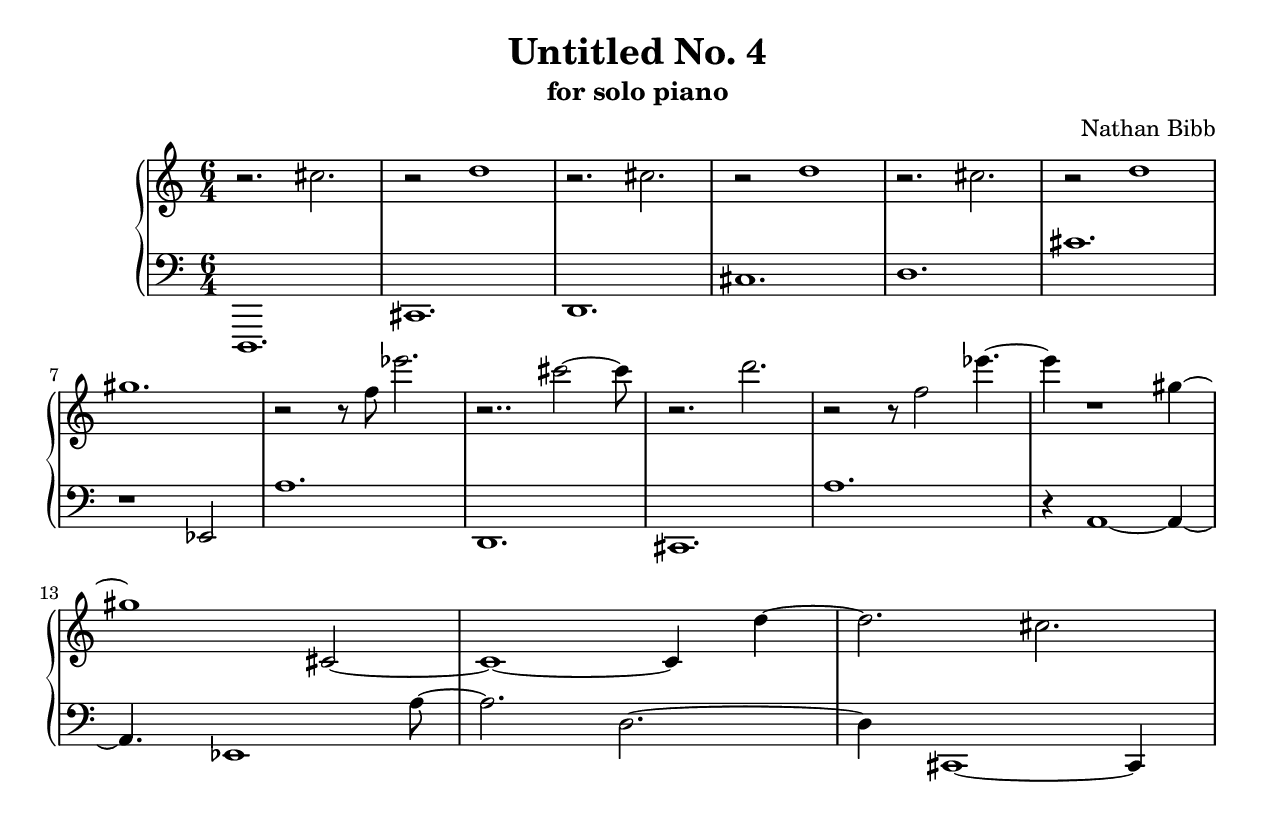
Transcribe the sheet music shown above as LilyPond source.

\version "2.12.0"
\header {
  title = "Untitled No. 4"
  subtitle = "for solo piano"
  composer = "Nathan Bibb"
}
\include "english.ly"
\paper {
 #(set-paper-size "letter")
}

upper =  {
  \clef treble
  \time 6/4
  % 1 - 4
  r2. cs''2.	|  
  r2 d''1	|
  r2. cs''2.	|  
  r2 d''1	|
  % 5 - 8
  r2. cs''2.	|  
  r2 d''1	|
  \break
  gs''1.	|
  r2 r8 f''8 ef'''2.	|
  % 9 - 12
  r2.. cs'''2 ~ cs'''8	|  
  r2. d'''2.	|
  r2 r8 f''2 ef'''4. ~	|
  ef'''4 r1 gs''4 ~	|
  \break
  % 13 - 16
  gs''1 cs'2 ~	|
  cs'1 ~ cs'4 d''4 ~	|
  d''2.	cs''2.	|
}
lower = {
  \clef bass
  \time 6/4
  % 1 - 4
  d,,1.	|
  cs,1.	|
  d,1.	|
  cs1.	|
  % 5 - 8
  d1.	|
  cs'1.	|
  \break
  r1 ef,2	|
  a1.	|
  % 9 - 12
  d,1.	|
  cs,1.	|
  a1.	|
  r4 a,1 ~ a,4 ~	|
  \break
  % 13 - 16
  a,4.  ef,1 a8 ~	|
  a2. d2. ~	|
  d4 cs,1 ~ cs,4	|
}
\score {
	\new PianoStaff <<
	\new Staff = "upper" \upper
	\new Staff = "lower" \lower
	>>
	\layout { }
}
\score {
	\unfoldRepeats {
		\new PianoStaff <<
		\set PianoStaff.instrumentName = #"Piano  "
		\new Staff = "upper" \upper
		\new Staff = "lower" \lower
		>>
	}
	\midi { 
	 	\context {
			\Score
			tempoWholesPerMinute = #(ly:make-moment 111 8)
			}
	}
}

%{
sol = {
	<<  { d8	cs'1 ~ cs'8 } \\ { s2	gs'''8.	d''8.	cs''4.	} >>	|
	<<  { a,8.	ef'1 ~ ef'16 } \\ { s2	gs'''4	d''8	cs''4.	} >>	|
	<<  { d8	cs'1 ~ cs'8 } \\ { s2	gs'''8.	d''8.	cs''4.	} >>	|
	<<  { a,8.	ef'2... \times 2/3 { ef'16. cs'16. }  } \\ { s2	gs'''4	d''8	cs''4.	} >>	|
	<<  { d8	cs'1 ~ cs'8 } \\ { s2	gs'''8.	d''8.	cs''4.	} >>	|
	<<  { a,8.	ef'1 ~ ef'16 } \\ { s2	gs'''4	d''8	cs''4.	} >>	|
	
	\time 6/4
	r1.

	\time 6/4
	\repeat volta 3 {
	a'4	fs''4	ds''1	|
	g,,4	d'4	cs'''1	|
	}
}

OLD THEME DIVIDED INTO TWO STAVES BELOW
UPPER
\time 5/4
r1 r4 	|
r1	r8	\times 2/3 { ef'16.	cs'16. }	|
r1 r4	|
r2 gs'''8. d''8. cs''4.	|
r2 gs'''4 d''8 cs''4.	|
r2 gs'''8. d''8. cs''4	\times 2/3 { ef'16. cs'16. }	|
r2 gs'''4 d''8 cs''4.	|
r2 gs'''8. d''8. cs''4	\times 2/3 { ef'16. cs'16. }	|
r2 gs'''8. d''8. cs''4.	|
r2 gs'''4 d''8 cs''4.	|

LOWER
  \time 5/4
d8. cs'1 ~ cs'16	|
a,4 ef'1	|
d8 cs'1 ~ cs'8	|
a,4 ef'1	|
d8. cs'1 ~ cs'16	|
a,8. ef'1 ~ ef'16	|
d8 cs'1 ~ cs'8	|
a,8. ef'1 ~ ef'16	|
d8 cs'1 ~ cs'8	|
a,8. ef'1 ~ ef'16	|


%}
